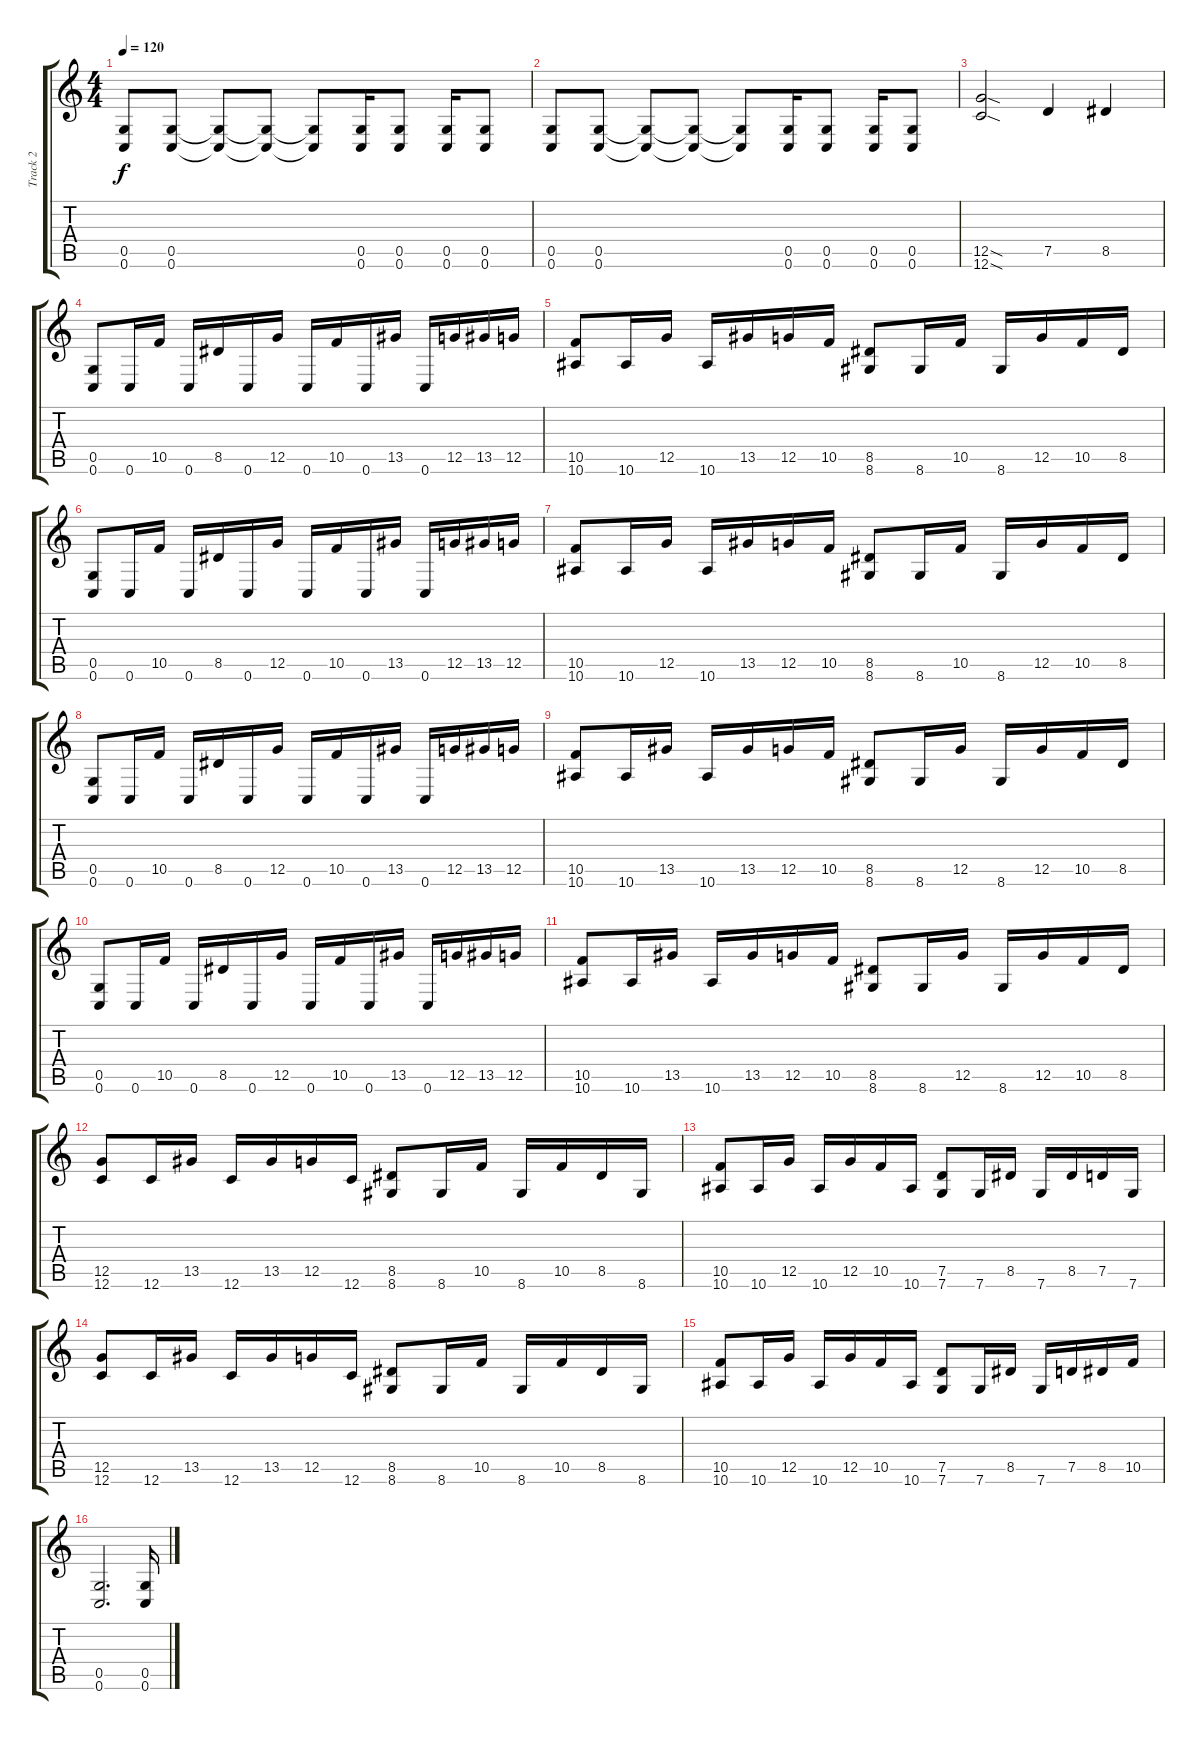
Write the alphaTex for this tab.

\track ("Track 2" "Track 2") {instrument overdrivenguitar}
\staff {score tabs}
\tuning (D4 A3 F3 C3 G2 C2) {hide}
\ts (4 4)
\tempo 120
\clef g2
\ks c
(0.5 0.6).8{dy f} (0.5 0.6).8 (0.5{t} 0.6{t}).8 (0.5{t} 0.6{t}).8 (0.5{t} 0.6{t}).8 (0.5 0.6).16 (0.5 0.6).8 (0.5 0.6).16 (0.5 0.6).8 |
(0.5 0.6).8 (0.5 0.6).8 (0.5{t} 0.6{t}).8 (0.5{t} 0.6{t}).8 (0.5{t} 0.6{t}).8 (0.5 0.6).16 (0.5 0.6).8 (0.5 0.6).16 (0.5 0.6).8 |
(12.5{sod} 12.6{sod}).2 7.5.4 8.5.4 |
(0.5 0.6).8 0.6.16 10.5.16 0.6.16 8.5.16 0.6.16 12.5.16 0.6.16 10.5.16 0.6.16 13.5.16 0.6.16 12.5.16 13.5.16 12.5.16 |
(10.5 10.6).8 10.6.16 12.5.16 10.6.16 13.5.16 12.5.16 10.5.16 (8.5 8.6).8 8.6.16 10.5.16 8.6.16 12.5.16 10.5.16 8.5.16 |
(0.5 0.6).8 0.6.16 10.5.16 0.6.16 8.5.16 0.6.16 12.5.16 0.6.16 10.5.16 0.6.16 13.5.16 0.6.16 12.5.16 13.5.16 12.5.16 |
(10.5 10.6).8 10.6.16 12.5.16 10.6.16 13.5.16 12.5.16 10.5.16 (8.5 8.6).8 8.6.16 10.5.16 8.6.16 12.5.16 10.5.16 8.5.16 |
(0.5 0.6).8 0.6.16 10.5.16 0.6.16 8.5.16 0.6.16 12.5.16 0.6.16 10.5.16 0.6.16 13.5.16 0.6.16 12.5.16 13.5.16 12.5.16 |
(10.5 10.6).8 10.6.16 13.5.16 10.6.16 13.5.16 12.5.16 10.5.16 (8.5 8.6).8 8.6.16 12.5.16 8.6.16 12.5.16 10.5.16 8.5.16 |
(0.5 0.6).8 0.6.16 10.5.16 0.6.16 8.5.16 0.6.16 12.5.16 0.6.16 10.5.16 0.6.16 13.5.16 0.6.16 12.5.16 13.5.16 12.5.16 |
(10.5 10.6).8 10.6.16 13.5.16 10.6.16 13.5.16 12.5.16 10.5.16 (8.5 8.6).8 8.6.16 12.5.16 8.6.16 12.5.16 10.5.16 8.5.16 |
(12.5 12.6).8 12.6.16 13.5.16 12.6.16 13.5.16 12.5.16 12.6.16 (8.5 8.6).8 8.6.16 10.5.16 8.6.16 10.5.16 8.5.16 8.6.16 |
(10.5 10.6).8 10.6.16 12.5.16 10.6.16 12.5.16 10.5.16 10.6.16 (7.5 7.6).8 7.6.16 8.5.16 7.6.16 8.5.16 7.5.16 7.6.16 |
(12.5 12.6).8 12.6.16 13.5.16 12.6.16 13.5.16 12.5.16 12.6.16 (8.5 8.6).8 8.6.16 10.5.16 8.6.16 10.5.16 8.5.16 8.6.16 |
(10.5 10.6).8 10.6.16 12.5.16 10.6.16 12.5.16 10.5.16 10.6.16 (7.5 7.6).8 7.6.16 8.5.16 7.6.16 7.5.16 8.5.16 10.5.16 |
(0.5 0.6).2{d} (0.5 0.6).16
